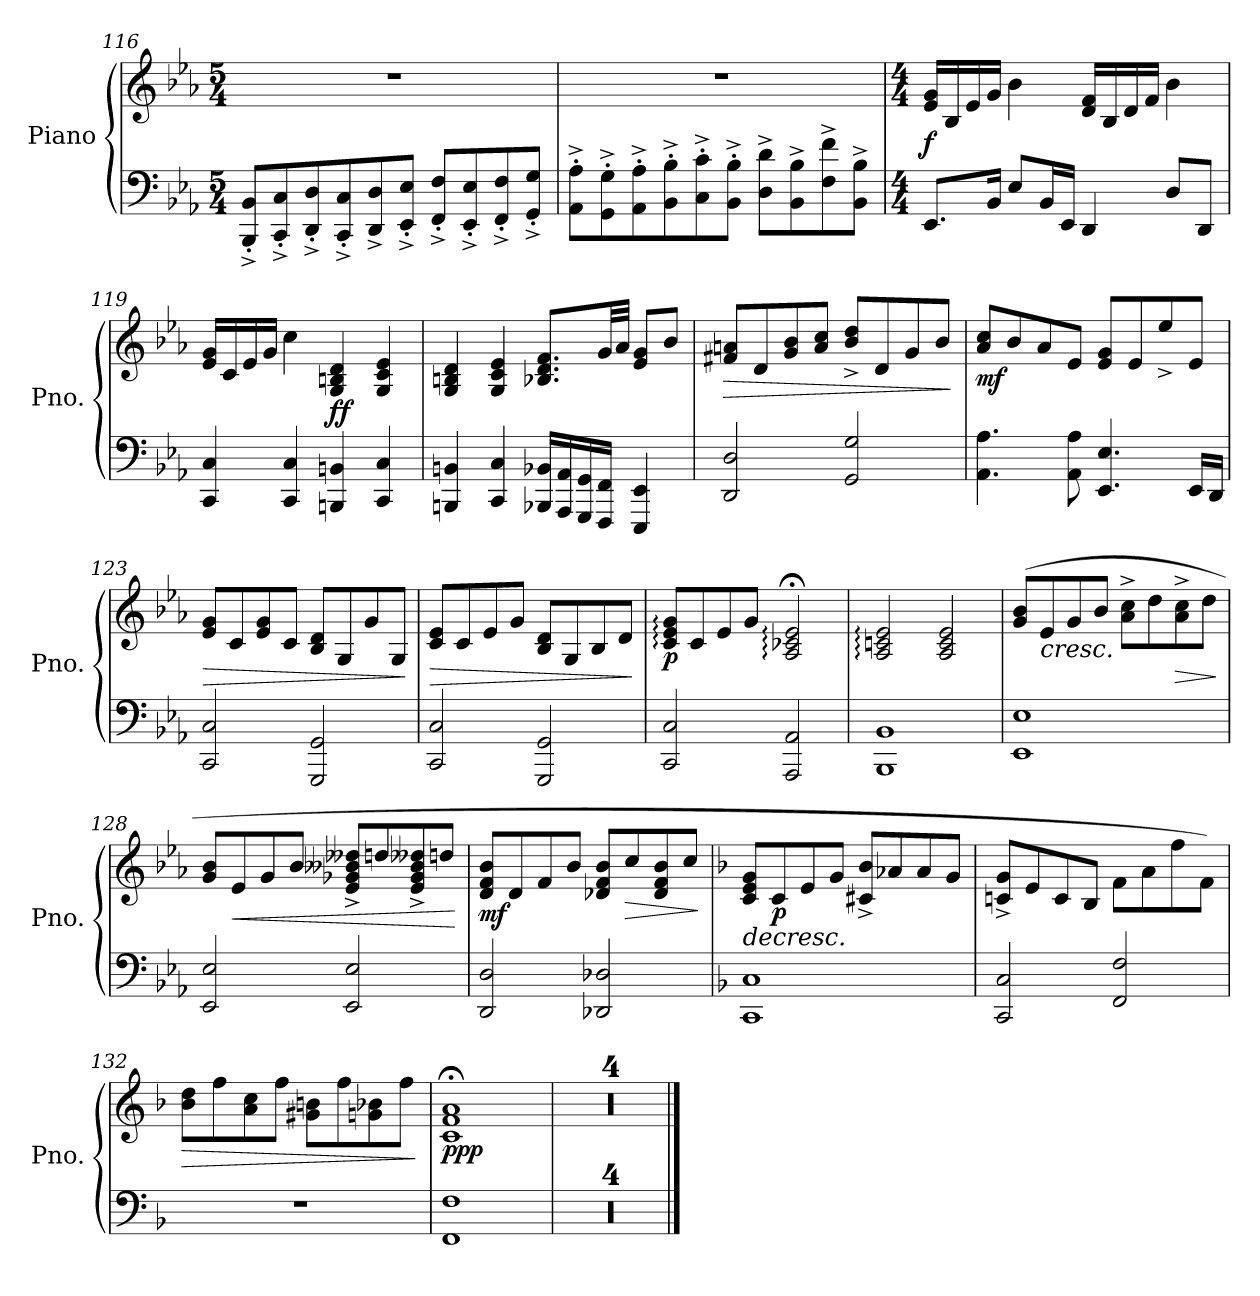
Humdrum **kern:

**kern	**kern	**dynam
*part1	*part1	*part1
*staff2	*staff1	*staff1/2
*I"Piano	*	*
*I'Pno.	*	*
*clefF4	*clefG2	*
*k[b-e-a-]	*k[b-e-a-]	*
*M5/4	*M5/4	*
=116	=116	=116
8BBB-/'^ 8BB-/'^L	4%5r	.
8CC/'^ 8C/'^	.	.
8DD/'^ 8D/'^	.	.
8CC/'^ 8C/'^	.	.
8DD/^ 8D/^	.	.
8EE-/'^ 8E-/'^J	.	.
8FF/'^ 8F/'^L	.	.
8EE-/'^ 8E-/'^	.	.
8FF/'^ 8F/'^	.	.
8GG/'^ 8G/'^J	.	.
=117	=117	=117
8AA-\'^ 8A-\'^L	4%5r	.
8GG\'^ 8G\'^	.	.
8AA-\'^ 8A-\'^	.	.
8BB-\'^ 8B-\'^	.	.
8C\'^ 8c\'^	.	.
8BB-\'^ 8B-\'^J	.	.
8D\^ 8d\^L	.	.
8BB-\^ 8B-\^	.	.
8F\^ 8f\^	.	.
8BB-\^ 8B-\^J	.	.
=118	=118	=118
*M4/4	*M4/4	*
*	*MM72	*
!	!	!LO:DY:b
8.EE-/L	16e-/ 16g/LL	f
.	16B-/	.
.	16e-/	.
16BB-/Jk	16g/JJ	.
8E-/L	4b-\	.
16BB-/L	.	.
16EE-/JJ	.	.
4DD/	16d/ 16f/LL	.
.	16B-/	.
.	16d/	.
.	16f/JJ	.
8D/L	4b-\	.
8DD/J	.	.
!!LO:LB:g=z
=119	=119	=119
4CC/ 4C/	16e-/ 16g/LL	.
.	16c/	.
.	16e-/	.
.	16g/JJ	.
4CC/ 4C/	4cc\	.
!	!	!LO:DY:b
4BBBn/ 4BBn/	4G/ 4Bn/ 4d/	ff
4CC/ 4C/	4G/ 4c/ 4e-/	.
=120	=120	=120
4BBBn/ 4BBn/	4G/ 4Bn/ 4d/	.
4CC/ 4C/	4G/ 4c/ 4e-/	.
16BBB-X/ 16BB-X/LL	8.B-X/ 8.d/ 8.f/L	.
16AAA-/ 16AA-/	.	.
16GGG/ 16GG/	.	.
16FFF/ 16FF/JJ	32g/LL	.
.	32a-/JJJ	.
4EEE-/ 4EE-/	8e-/ 8g/L	.
.	8b-/J	.
=121	=121	=121
!	!	!LO:HP:b
2DD/ 2D/	8f#X/ 8an/L	>
.	8d/	.
.	8g/ 8b-/	.
.	8a/ 8cc/J	.
2GG/ 2G/	8b-/^ 8dd/^L	.
.	8d/	.
.	8g/	.
.	8b-/J	.
.	.	]
=122	=122	=122
!	!	!LO:DY:b
4.AA-\ 4.A-\	8a-/ 8cc/L	mf
.	8b-/	.
.	8a-/	.
8AA-\ 8A-\	8e-/J	.
4.EE-/ 4.E-/	8e-/ 8g/L	.
.	8e-/	.
.	8ee-^/	.
16EE-/LL	8e-/J	.
16DD/JJ	.	.
!!LO:LB:g=z
=123	=123	=123
!	!	!LO:HP:b
2CC/ 2C/	8e-/ 8g/L	>
.	8c/	.
.	8e-/ 8g/	.
.	8c/J	.
2GGG/ 2GG/	8B-/ 8d/L	.
.	8G/	.
.	8g/	.
.	8G/J	.
.	.	]
=124	=124	=124
!	!	!LO:HP:b
2CC/ 2C/	8c/ 8e-/L	>
.	8c/	.
.	8e-/	.
.	8g/J	.
2GGG/ 2GG/	8B-/ 8d/L	.
.	8G/	.
.	8B-/	.
.	8d/J	.
.	.	]
=125	=125	=125
!	!	!LO:DY:b
2CC/ 2C/	8c/: 8e-/: 8g/:L	p
.	8c/	.
.	8e-/	.
.	8g/J	.
2AAA-/ 2AA-/	2A-/;<: 2c-X/;<: 2e-/;<:	.
=126	=126	=126
1BBB- 1BB-	2A-/: 2cn/: 2e-/:	.
.	2A-/ 2c/ 2e-/	.
=127	=127	=127
1EE- 1E-	(8g/ 8b-/L	.
!	!	!LO:HP:b
.	8e-/	<
.	8g/	.
.	8b-/J	.
.	8a-\^ 8cc\^L	.
.	8dd\	.
!	!	!LO:HP:b
.	8a-\^ 8cc\^	>
.	8dd\J	.
.	.	[ ]
!!LO:LB:g=z
=128	=128	=128
2EE-/ 2E-/	8g/ 8b-/L	.
!	!	!LO:HP:b
.	8e-/	<
.	8g/	.
.	8b-/J	.
2EE-/ 2E-/	8e-/^ 8g-X/^ 8b--X/^ 8dd--X/^L	.
.	8ddn/	.
.	8e-/^ 8g-/^ 8b--/^ 8dd--X/^	.
.	8ddn/J	.
.	.	[
=129	=129	=129
!	!	!LO:DY:b
2DD/ 2D/	8d/ 8f/ 8b-/L	mf
.	8d/	.
.	8f/	.
.	8b-/J	.
2DD-X/ 2D-X/	8d-X/ 8f/ 8b-/L	.
!	!	!LO:HP:b
.	8cc/	>
.	8d-/ 8f/ 8b-/	.
.	8cc/J	.
.	.	]
=130	=130	=130
*k[b-]	*k[b-]	*
!	!	!LO:HP:b
1CC 1C	8c/ 8e/ 8g/L	>
!	!	!LO:DY:b
.	8c/	p
.	8e/	.
.	8g/J	.
.	8c#X/^ 8b-/^L	.
.	8a-X/	.
.	8a-/	.
.	8g/J	.
.	.	]
=131	=131	=131
2CC/ 2C/	8cn/^ 8g/^L	.
.	8e/	.
.	8c/	.
.	8B-/J	.
2FF/ 2F/	8f\L	.
.	8a\	.
.	8ff\	.
.	8f\J)	.
!!LO:LB:g=z
=132	=132	=132
!	!	!LO:HP:b
1r	8b-\ 8dd\L	>
.	8ff\	.
.	8a\ 8cc\	.
.	8ff\J	.
.	8g#X\ 8bn\L	.
.	8ff\	.
.	8gn\ 8b-X\	.
.	8ff\J	.
.	.	]
=133	=133	=133
!	!	!LO:DY:b
1FF 1F	1c;< 1f;< 1a;<	ppp
=134	=134	=134
1r	1r	.
=135	=135	=135
1r	1r	.
=136	=136	=136
1r	1r	.
=137	=137	=137
1r	1r	.
==	==	==
*-	*-	*-
